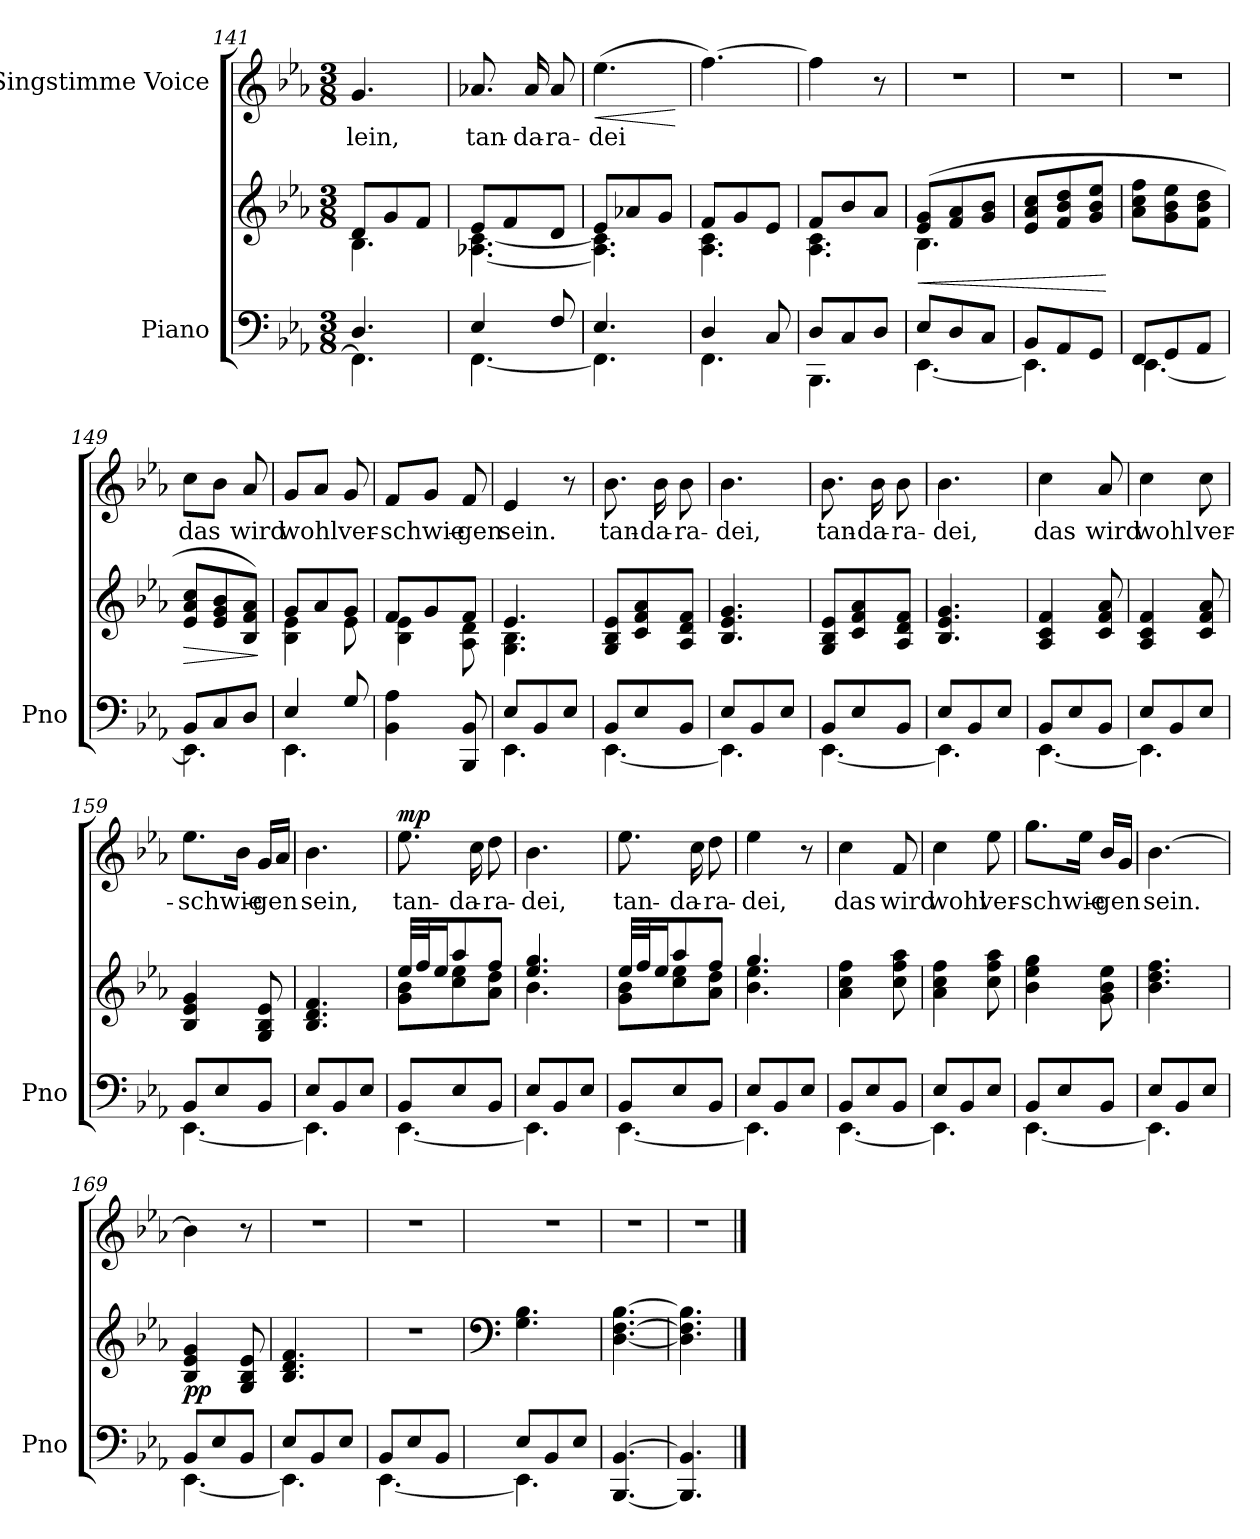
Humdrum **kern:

**kern	**kern	**dynam	**kern	**text	**dynam
*part2	*part2	*part2	*part1	*part1	*part1
*staff3	*staff2	*staff2/3	*staff1	*staff1	*staff1
*I"Piano	*	*	*I"Singstimme Voice	*	*
*I'Pno	*	*	*	*	*
*clefF4	*clefG2	*	*clefG2	*	*
*k[b-e-a-]	*k[b-e-a-]	*	*k[b-e-a-]	*	*
*M3/8	*M3/8	*	*M3/8	*	*
=141	=141	=141	=141	=141	=141
*^	*^	*	*	*	*
!	!	!	!	!	!	!LO:LY:b	!
4.D/	4.FF\]	8d/L	4.B-\	.	4.g/	-lein,	.
.	.	8g/	.	.	.	.	.
.	.	8f/J	.	.	.	.	.
=142	=142	=142	=142	=142	=142	=142	=142
!	!	!	!	!	!	!LO:LY:b	!
4E-/	[4.FF\	8e-/L	[4.A-X\ [4.c\	.	8.a-X/	tan-	.
.	.	8f/	.	.	.	.	.
!	!	!	!	!	!	!LO:LY:b	!
.	.	.	.	.	16a-/	-da-	.
!	!	!	!	!	!	!LO:LY:b	!
8F/	.	8d/J	.	.	8a-/	-ra-	.
=143	=143	=143	=143	=143	=143	=143	=143
!	!	!	!	!	!	!LO:LY:b	!LO:HP:b
4.E-/	4.FF\]	8e-/L	4.A-\] 4.c\]	.	(>4.ee-\	-dei	<
.	.	8a-X/	.	.	.	.	.
.	.	8g/J	.	.	.	.	.
*v	*v	*	*	*	*	*	*
*	*v	*v	*	*	*	*
.	.	.	.	.	[
=144	=144	=144	=144	=144	=144
*^	*^	*	*	*	*
4D/	4.FF\	8f/L	4.A-\ 4.c\	.	[4.ff\)	.	.
.	.	8g/	.	.	.	.	.
8C/	.	8e-/J	.	.	.	.	.
=145	=145	=145	=145	=145	=145	=145	=145
8D/L	4.BBB-\	8f/L	4.A-\ 4.c\	.	4ff\]	.	.
8C/	.	8b-/	.	.	.	.	.
8D/J	.	8a-/J	.	.	8r	.	.
!!LO:PB:g=z
=146	=146	=146	=146	=146	=146	=146	=146
!	!	!	!	!LO:HP:b	!	!	!
8E-/L	[4.EE-\	(>8e-/ 8g/L	4.B-\	<	4.r	.	.
8D/	.	8f/ 8a-/	.	.	.	.	.
8C/J	.	8g/ 8b-/J	.	.	.	.	.
*	*	*v	*v	*	*	*	*
=147	=147	=147	=147	=147	=147	=147
8BB-/L	4.EE-\]	8e-/ 8a-/ 8cc/L	.	4.r	.	.
8AA-/	.	8f/ 8b-/ 8dd/	.	.	.	.
8GG/J	.	8g/ 8b-/ 8ee-/J	.	.	.	.
*v	*v	*	*	*	*	*
.	.	[	.	.	.
=148	=148	=148	=148	=148	=148
*^	*	*	*	*	*
8FF/L	[4.EE-\	8a-\ 8cc\ 8ff\L	.	4.r	.	.
8GG/	.	8g\ 8b-\ 8ee-\	.	.	.	.
8AA-/J	.	8f\ 8b-\ 8dd\J	.	.	.	.
=149	=149	=149	=149	=149	=149	=149
!	!	!	!LO:HP:b	!	!LO:LY:b	!
8BB-/L	4.EE-\]	8e-/ 8a-/ 8cc/L	>	8cc\L	das	.
8C/	.	8e-/ 8g/ 8b-/	.	8b-\J	.	.
!	!	!	!	!	!LO:LY:b	!
8D/J	.	8B-/ 8f/ 8a-/J)	.	8a-/	wird	.
*v	*v	*	*	*	*	*
.	.	]	.	.	.
=150	=150	=150	=150	=150	=150
*^	*^	*	*	*	*
!	!	!	!	!	!	!LO:LY:b	!
4E-/	4.EE-\	8g/L	4B-\ 4e-\	.	8g/L	wohl	.
.	.	8a-/	.	.	8a-/J	.	.
!	!	!	!	!	!	!LO:LY:b	!
8G/	.	8g/J	8e-\	.	8g/	ver-	.
*v	*v	*	*	*	*	*	*
=151	=151	=151	=151	=151	=151	=151
!	!	!	!	!	!LO:LY:b	!
4BB-\ 4A-\	8f/L	4B-\ 4e-\	.	8f/L	-schwie-	.
.	8g/	.	.	8g/J	.	.
!	!	!	!	!	!LO:LY:b	!
8BBB-/ 8BB-/	8f/J	8A-\ 8d\	.	8f/	-gen	.
=152	=152	=152	=152	=152	=152	=152
*^	*	*	*	*	*	*
!	!	!	!	!	!	!LO:LY:b	!
8E-/L	4.EE-\	4.e-/	4.G\ 4.B-\	.	4e-/	sein.	.
8BB-/	.	.	.	.	.	.	.
8E-/J	.	.	.	.	8r	.	.
*	*	*v	*v	*	*	*	*
!!LO:LB:g=z
=153	=153	=153	=153	=153	=153	=153
!	!	!	!	!	!LO:LY:b	!
8BB-/L	[4.EE-\	8G/ 8B-/ 8e-/L	.	8.b-\	tan-	.
8E-/	.	8c/ 8f/ 8a-/	.	.	.	.
!	!	!	!	!	!LO:LY:b	!
.	.	.	.	16b-\	-da-	.
!	!	!	!	!	!LO:LY:b	!
8BB-/J	.	8A-/ 8d/ 8f/J	.	8b-\	-ra-	.
=154	=154	=154	=154	=154	=154	=154
!	!	!	!	!	!LO:LY:b	!
8E-/L	4.EE-\]	4.B-/ 4.e-/ 4.g/	.	4.b-\	-dei,	.
8BB-/	.	.	.	.	.	.
8E-/J	.	.	.	.	.	.
=155	=155	=155	=155	=155	=155	=155
!	!	!	!	!	!LO:LY:b	!
8BB-/L	[4.EE-\	8G/ 8B-/ 8e-/L	.	8.b-\	tan-	.
8E-/	.	8c/ 8f/ 8a-/	.	.	.	.
!	!	!	!	!	!LO:LY:b	!
.	.	.	.	16b-\	-da-	.
!	!	!	!	!	!LO:LY:b	!
8BB-/J	.	8A-/ 8d/ 8f/J	.	8b-\	-ra-	.
=156	=156	=156	=156	=156	=156	=156
!	!	!	!	!	!LO:LY:b	!
8E-/L	4.EE-\]	4.B-/ 4.e-/ 4.g/	.	4.b-\	-dei,	.
8BB-/	.	.	.	.	.	.
8E-/J	.	.	.	.	.	.
=157	=157	=157	=157	=157	=157	=157
!	!	!	!	!	!LO:LY:b	!
8BB-/L	[4.EE-\	4A-/ 4c/ 4f/	.	4cc\	das	.
8E-/	.	.	.	.	.	.
!	!	!	!	!	!LO:LY:b	!
8BB-/J	.	8c/ 8f/ 8a-/	.	8a-/	wird	.
=158	=158	=158	=158	=158	=158	=158
!	!	!	!	!	!LO:LY:b	!
8E-/L	4.EE-\]	4A-/ 4c/ 4f/	.	4cc\	wohl	.
8BB-/	.	.	.	.	.	.
!	!	!	!	!	!LO:LY:b	!
8E-/J	.	8c/ 8f/ 8a-/	.	8cc\	ver-	.
=159	=159	=159	=159	=159	=159	=159
!	!	!	!	!	!LO:LY:b	!
8BB-/L	[4.EE-\	4B-/ 4e-/ 4g/	.	8.ee-\L	-schwie-	.
8E-/	.	.	.	.	.	.
.	.	.	.	16b-\Jk	.	.
!	!	!	!	!	!LO:LY:b	!
8BB-/J	.	8G/ 8B-/ 8e-/	.	16g/LL	-gen	.
.	.	.	.	16a-/JJ	.	.
!!LO:LB:g=z
=160	=160	=160	=160	=160	=160	=160
!	!	!	!	!	!LO:LY:b	!
8E-/L	4.EE-\]	4.B-/ 4.d/ 4.f/	.	4.b-\	sein,	.
8BB-/	.	.	.	.	.	.
8E-/J	.	.	.	.	.	.
=161	=161	=161	=161	=161	=161	=161
*	*	*^	*	*	*	*
!	!	!	!	!	!	!LO:LY:b	!LO:DY:a
8BB-/L	[4.EE-\	32ee-/LLL	8g\ 8b-\L	.	8.ee-\	tan-	mp
.	.	32ff/J	.	.	.	.	.
.	.	16ee-/J	.	.	.	.	.
8E-/	.	8aa-/	8cc\ 8ee-\	.	.	.	.
!	!	!	!	!	!	!LO:LY:b	!
.	.	.	.	.	16cc\	-da-	.
!	!	!	!	!	!	!LO:LY:b	!
8BB-/J	.	8ff/J	8a-\ 8dd\J	.	8dd\	-ra-	.
=162	=162	=162	=162	=162	=162	=162	=162
!	!	!	!	!	!	!LO:LY:b	!
8E-/L	4.EE-\]	4.ee-/ 4.gg/	4.b-\	.	4.b-\	-dei,	.
8BB-/	.	.	.	.	.	.	.
8E-/J	.	.	.	.	.	.	.
=163	=163	=163	=163	=163	=163	=163	=163
!	!	!	!	!	!	!LO:LY:b	!
8BB-/L	[4.EE-\	32ee-/LLL	8g\ 8b-\L	.	8.ee-\	tan-	.
.	.	32ff/J	.	.	.	.	.
.	.	16ee-/J	.	.	.	.	.
8E-/	.	8aa-/	8cc\ 8ee-\	.	.	.	.
!	!	!	!	!	!	!LO:LY:b	!
.	.	.	.	.	16cc\	-da-	.
!	!	!	!	!	!	!LO:LY:b	!
8BB-/J	.	8ff/J	8a-\ 8dd\J	.	8dd\	-ra-	.
=164	=164	=164	=164	=164	=164	=164	=164
!	!	!	!	!	!	!LO:LY:b	!
8E-/L	4.EE-\]	4.gg/	4.b-\ 4.ee-\	.	4ee-\	-dei,	.
8BB-/	.	.	.	.	.	.	.
8E-/J	.	.	.	.	8r	.	.
*	*	*v	*v	*	*	*	*
=165	=165	=165	=165	=165	=165	=165
!	!	!	!	!	!LO:LY:b	!
8BB-/L	[4.EE-\	4a-\ 4cc\ 4ff\	.	4cc\	das	.
8E-/	.	.	.	.	.	.
!	!	!	!	!	!LO:LY:b	!
8BB-/J	.	8cc\ 8ff\ 8aa-\	.	8f/	wird	.
=166	=166	=166	=166	=166	=166	=166
!	!	!	!	!	!LO:LY:b	!
8E-/L	4.EE-\]	4a-\ 4cc\ 4ff\	.	4cc\	wohl	.
8BB-/	.	.	.	.	.	.
!	!	!	!	!	!LO:LY:b	!
8E-/J	.	8cc\ 8ff\ 8aa-\	.	8ee-\	ver-	.
!!LO:LB:g=z
=167	=167	=167	=167	=167	=167	=167
!	!	!	!	!	!LO:LY:b	!
8BB-/L	[4.EE-\	4b-\ 4ee-\ 4gg\	.	8.gg\L	-schwie-	.
8E-/	.	.	.	.	.	.
.	.	.	.	16ee-\Jk	.	.
!	!	!	!	!	!LO:LY:b	!
8BB-/J	.	8g\ 8b-\ 8ee-\	.	16b-/LL	-gen	.
.	.	.	.	16g/JJ	.	.
=168	=168	=168	=168	=168	=168	=168
!	!	!	!	!	!LO:LY:b	!
8E-/L	4.EE-\]	4.b-\ 4.dd\ 4.ff\	.	[4.b-\	sein.	.
8BB-/	.	.	.	.	.	.
8E-/J	.	.	.	.	.	.
=169	=169	=169	=169	=169	=169	=169
!	!	!	!LO:DY:b	!	!	!
8BB-/L	[4.EE-\	4B-/ 4e-/ 4g/	pp	4b-\]	.	.
8E-/	.	.	.	.	.	.
8BB-/J	.	8G/ 8B-/ 8e-/	.	8r	.	.
=170	=170	=170	=170	=170	=170	=170
8E-/L	4.EE-\]	4.B-/ 4.d/ 4.f/	.	4.r	.	.
8BB-/	.	.	.	.	.	.
8E-/J	.	.	.	.	.	.
=171	=171	=171	=171	=171	=171	=171
8BB-/L	[4.EE-\	4.r	.	4.r	.	.
8E-/	.	.	.	.	.	.
8BB-/J	.	.	.	.	.	.
=172	=172	=172	=172	=172	=172	=172
*	*	*clefF4	*	*	*	*
8E-/L	4.EE-\]	4.G\ 4.B-\	.	4.r	.	.
8BB-/	.	.	.	.	.	.
8E-/J	.	.	.	.	.	.
*v	*v	*	*	*	*	*
=173	=173	=173	=173	=173	=173
[4.BBB-/ [4.BB-/	[4.D\ [4.F\ [4.B-\	.	4.r	.	.
=174	=174	=174	=174	=174	=174
4.BBB-/] 4.BB-/]	4.D\] 4.F\] 4.B-\]	.	4.r	.	.
==	==	==	==	==	==
*-	*-	*-	*-	*-	*-
